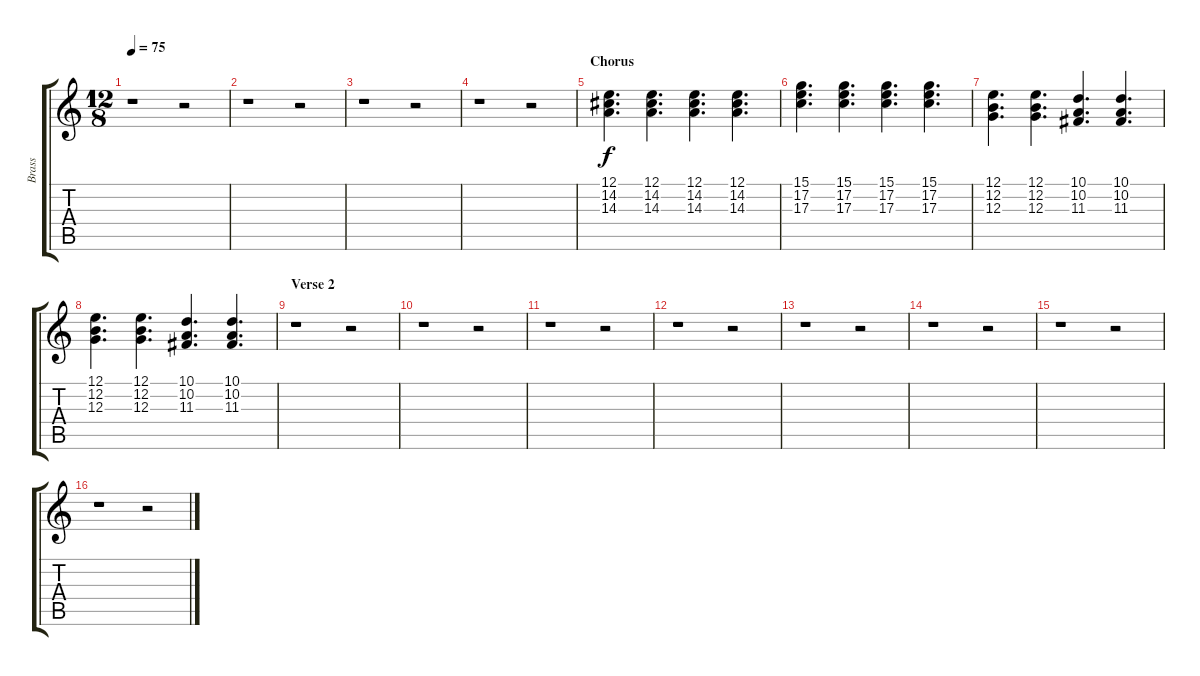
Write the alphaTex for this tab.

\track ("Brass" "Brass") {instrument frenchhorn}
\staff {score tabs}
\tuning (E4 B3 G3 D3 A2 E2) {hide}
\ts (12 8)
\tempo 75
\clef g2
\ks c
r.1{dy f} r.2 |
r.1 r.2 |
r.1 r.2 |
r.1 r.2 |
\section ("" "Chorus")
(12.1 14.2 14.3).4{d} (12.1 14.2 14.3).4{d} (12.1 14.2 14.3).4{d} (12.1 14.2 14.3).4{d} |
(15.1 17.2 17.3).4{d} (15.1 17.2 17.3).4{d} (15.1 17.2 17.3).4{d} (15.1 17.2 17.3).4{d} |
(12.1 12.2 12.3).4{d} (12.1 12.2 12.3).4{d} (10.1 10.2 11.3).4{d} (10.1 10.2 11.3).4{d} |
(12.1 12.2 12.3).4{d} (12.1 12.2 12.3).4{d} (10.1 10.2 11.3).4{d} (10.1 10.2 11.3).4{d} |
\section ("" "Verse 2")
r.1 r.2 |
r.1 r.2 |
r.1 r.2 |
r.1 r.2 |
r.1 r.2 |
r.1 r.2 |
r.1 r.2 |
r.1 r.2
